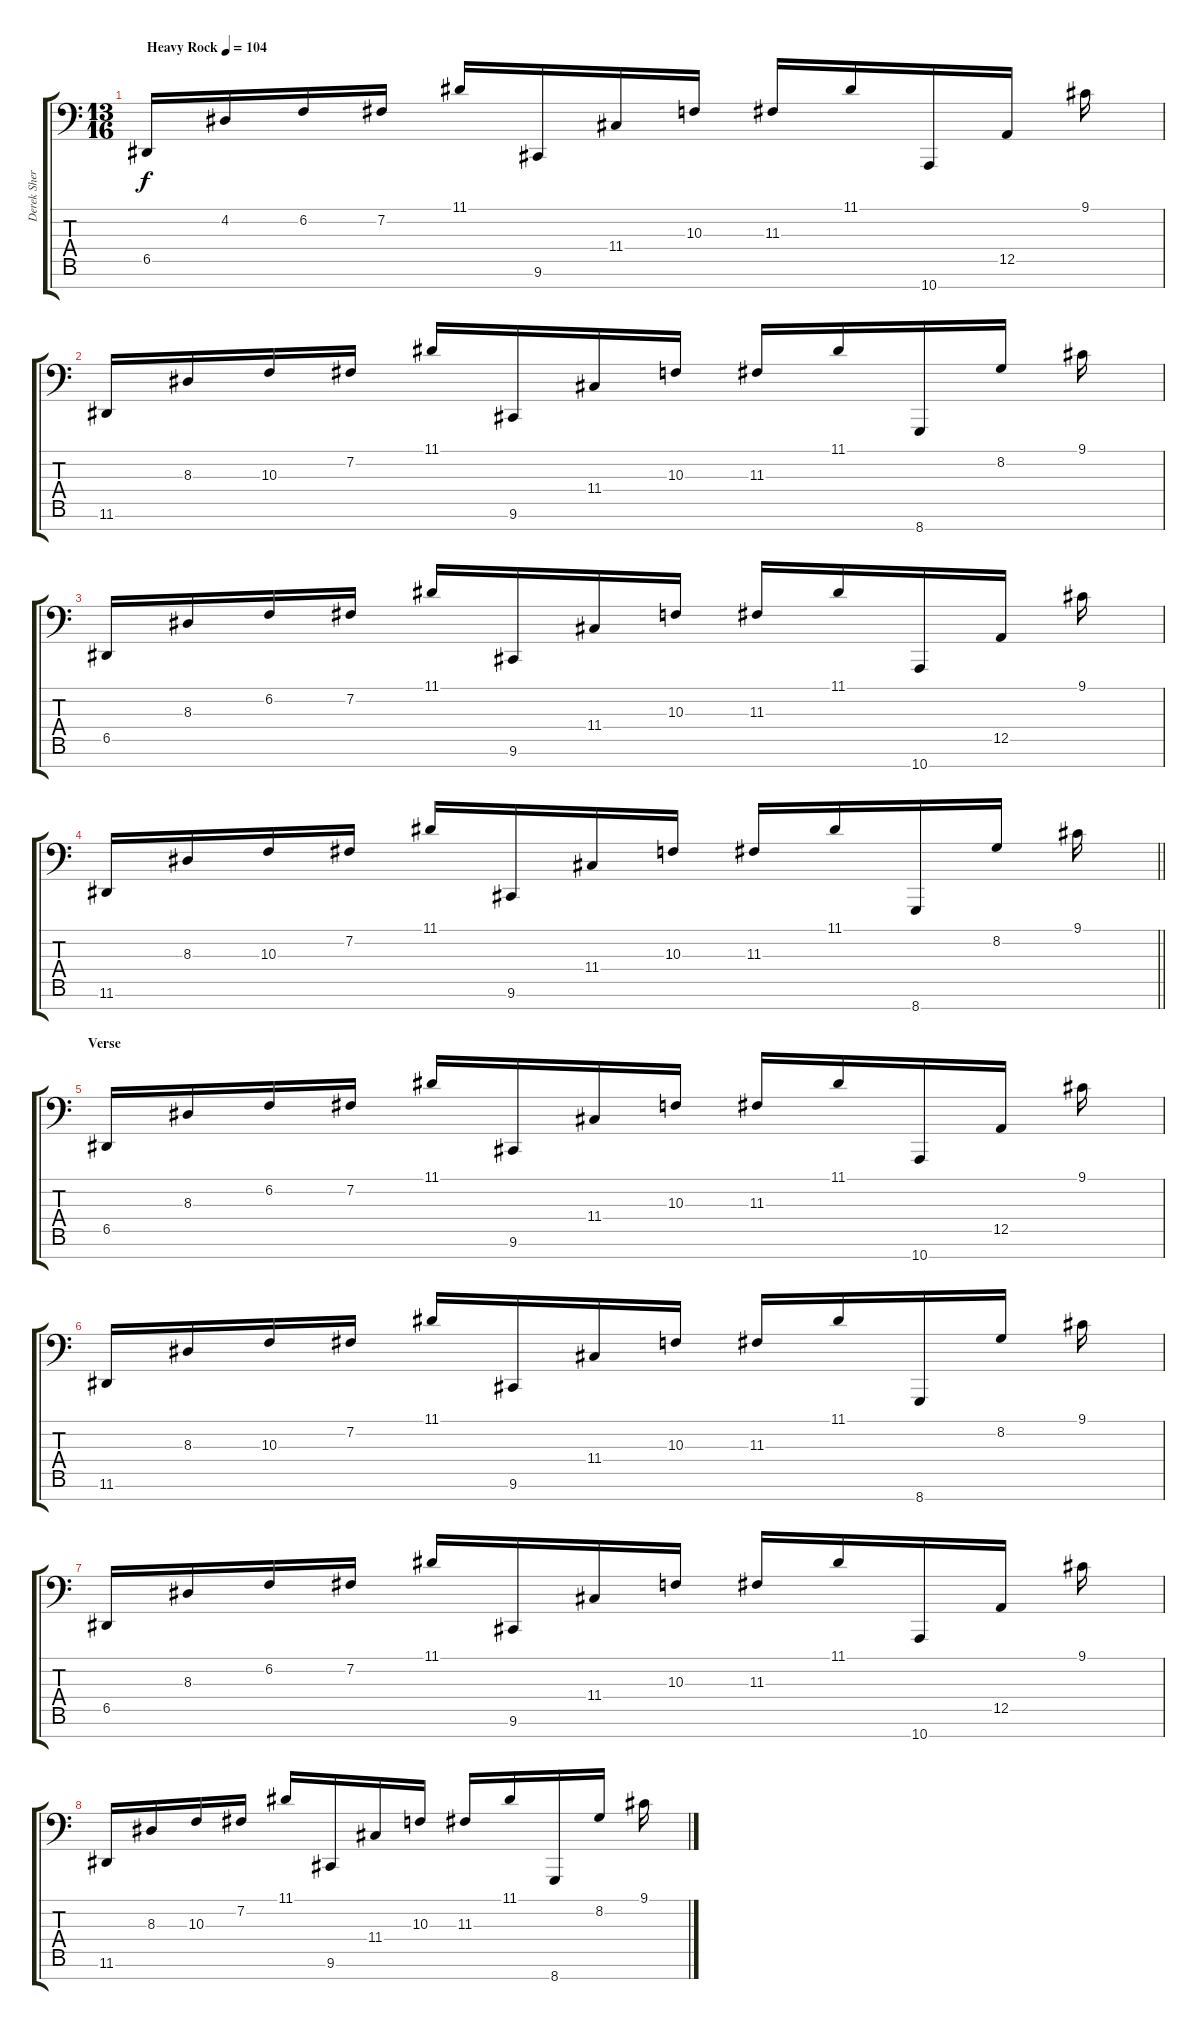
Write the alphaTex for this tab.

\track ("Derek Sherinian" "Derek Sher") {instrument orchestralharp}
\staff {score tabs}
\tuning (E3 B2 G2 D2 A1 E1 B0) {hide}
\ts (13 16)
\tempo (104 "Heavy Rock")
\clef f4
\ks c
6.5.16{dy f instrument orchestralharp} 4.2.16 6.2.16 7.2.16 11.1.16 9.6.16 11.4.16 10.3.16 11.3.16 11.1.16 10.7.16 12.5.16 9.1.16 |
11.6.16 8.3.16 10.3.16 7.2.16 11.1.16 9.6.16 11.4.16 10.3.16 11.3.16 11.1.16 8.7.16 8.2.16 9.1.16 |
6.5.16 8.3.16 6.2.16 7.2.16 11.1.16 9.6.16 11.4.16 10.3.16 11.3.16 11.1.16 10.7.16 12.5.16 9.1.16 |
\barLineRight lightlight
11.6.16 8.3.16 10.3.16 7.2.16 11.1.16 9.6.16 11.4.16 10.3.16 11.3.16 11.1.16 8.7.16 8.2.16 9.1.16 |
\section ("" "Verse")
6.5.16 8.3.16 6.2.16 7.2.16 11.1.16 9.6.16 11.4.16 10.3.16 11.3.16 11.1.16 10.7.16 12.5.16 9.1.16 |
11.6.16 8.3.16 10.3.16 7.2.16 11.1.16 9.6.16 11.4.16 10.3.16 11.3.16 11.1.16 8.7.16 8.2.16 9.1.16 |
6.5.16 8.3.16 6.2.16 7.2.16 11.1.16 9.6.16 11.4.16 10.3.16 11.3.16 11.1.16 10.7.16 12.5.16 9.1.16 |
11.6.16 8.3.16 10.3.16 7.2.16 11.1.16 9.6.16 11.4.16 10.3.16 11.3.16 11.1.16 8.7.16 8.2.16 9.1.16
